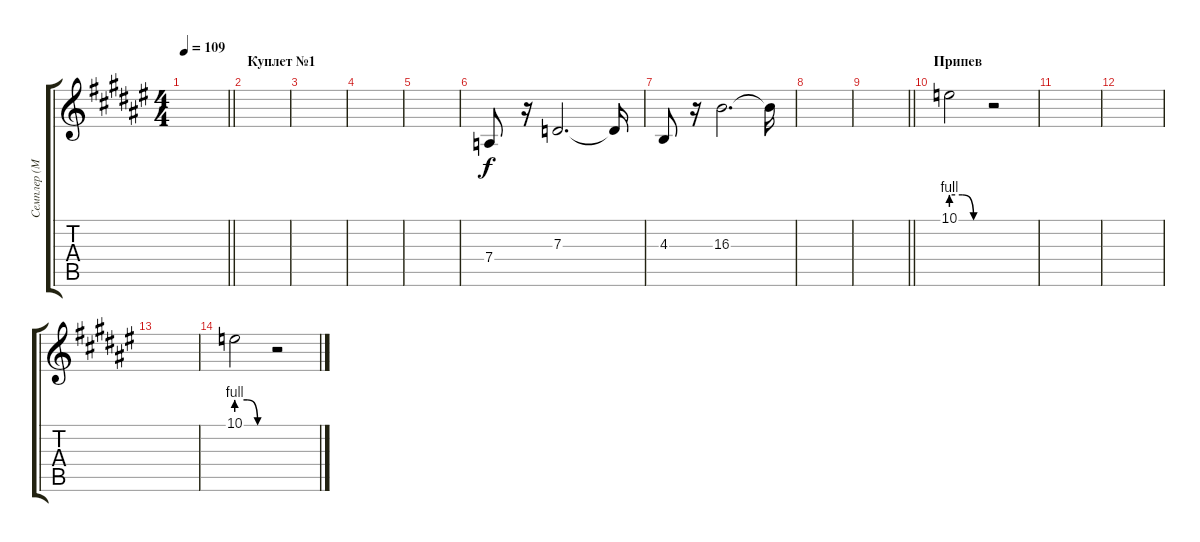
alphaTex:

\track ("Семплер (М.Юрак)" "Семплер (М") {instrument lead2sawtooth}
\staff {score tabs}
\tuning (E4 B3 G3 D3 A2 E2) {hide}
\ts (4 4)
\tempo 109
\clef g2
\barLineRight lightlight
\ks f#
|
\section ("" "Куплет №1")
|
|
|
|
7.4.8 r.16 7.3.2{d} 7.3{t}.16 |
4.3.8 r.16 16.3.2{d} 16.3{t}.16 |
|
\barLineRight lightlight
|
\section ("" "Припев")
10.1{be (custom 0 4 20 4 40 0 60 0)}.2 r.2 |
|
|
|
10.1{be (custom 0 4 20 4 40 0 60 0)}.2 r.2
